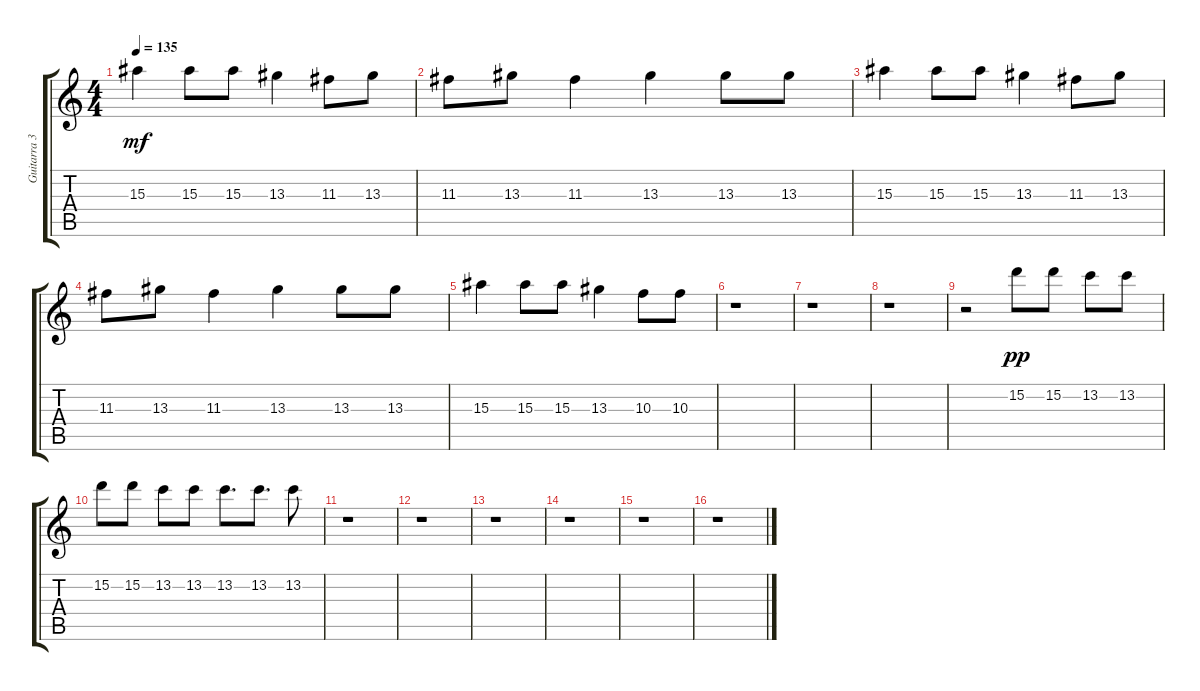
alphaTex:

\track ("Guitarra 3" "Guitarra 3") {instrument electricguitarjazz}
\staff {score tabs}
\tuning (E4 B3 G3 D3 A2 E2) {hide}
\ts (4 4)
\tempo 135
\clef g2
\ks c
15.3.4{dy mf} 15.3.8 15.3.8 13.3.4 11.3.8 13.3.8 |
11.3.8 13.3.8 11.3.4 13.3.4 13.3.8 13.3.8 |
15.3.4 15.3.8 15.3.8 13.3.4 11.3.8 13.3.8 |
11.3.8 13.3.8 11.3.4 13.3.4 13.3.8 13.3.8 |
15.3.4 15.3.8 15.3.8 13.3.4 10.3.8 10.3.8 |
r.1 |
r.1 |
r.1 |
r.2{instrument distortionguitar} 15.2.8{dy pp} 15.2.8 13.2.8 13.2.8 |
15.2.8 15.2.8 13.2.8 13.2.8 13.2.8{d} 13.2.8{d} 13.2.8 |
r.1 |
r.1 |
r.1 |
r.1 |
r.1 |
r.1
